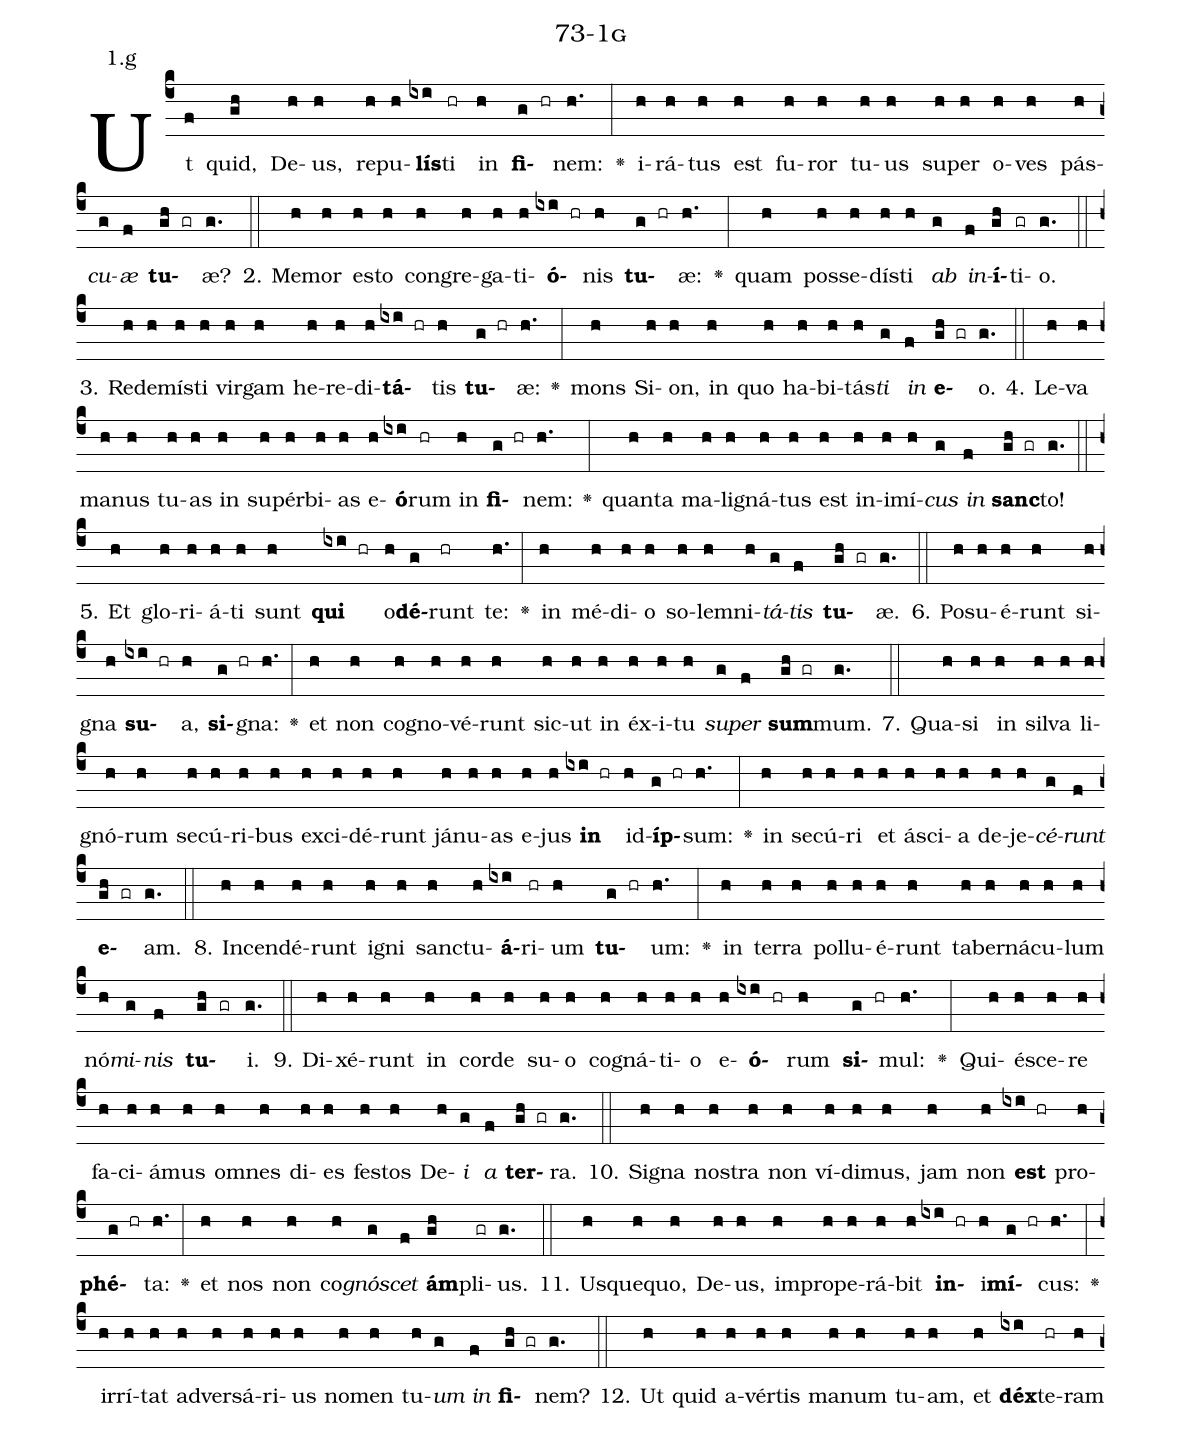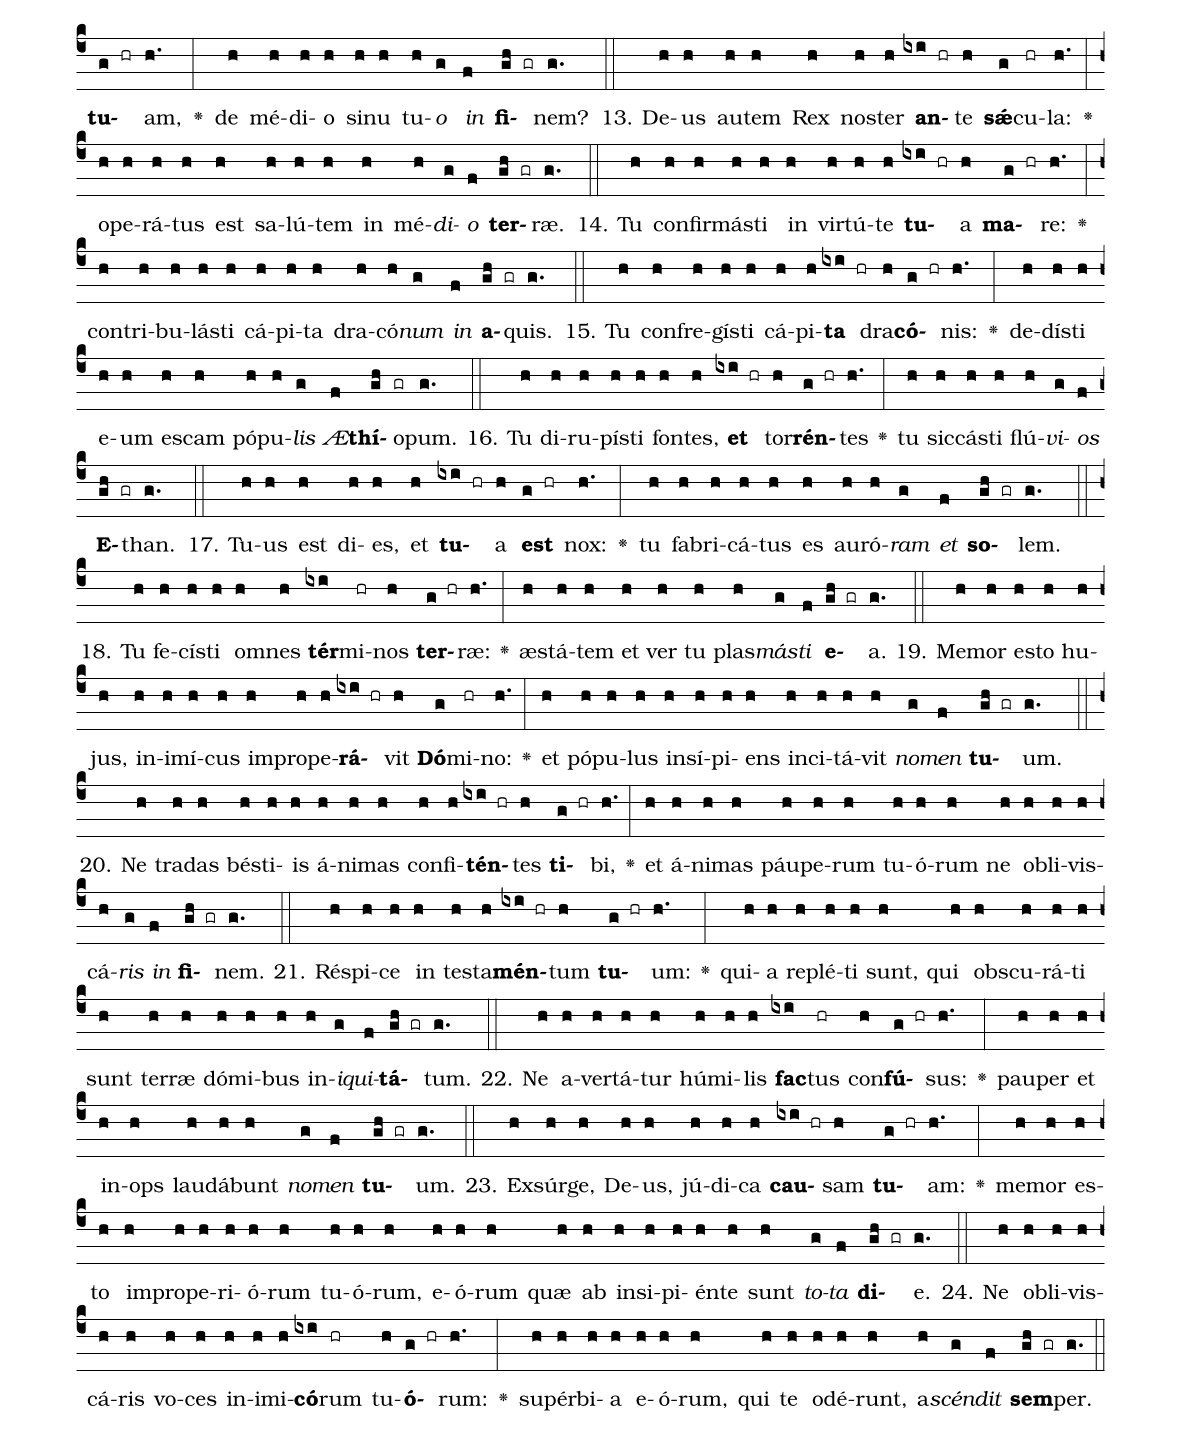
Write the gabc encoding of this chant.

name: 73-1g;
annotation: 1.g;
%%
(c4)Ut(f) quid,(gh) De(h)us,(h) re(h)pu(h)<b>lís</b>(ixi)ti(hr) in(h) <b>fi</b>(g hr)nem:(h.) <v>\greheightstar</v>(:) i(h)rá(h)tus(h) est(h) fu(h)ror(h) tu(h)us(h) su(h)per(h) o(h)ves(h) pás(h)<i>cu</i>(g)<i>æ</i>(f) <b>tu</b>(gh gr)æ?(g.) (::)
2. Me(h)mor(h) es(h)to(h) con(h)gre(h)ga(h)ti(h)<b>ó</b>(ixi hr)nis(h) <b>tu</b>(g hr)æ:(h.) <v>\greheightstar</v>(:) quam(h) pos(h)se(h)dís(h)ti(h) <i>ab</i>(g) <i>in</i>(f)<b>í</b>(gh)ti(gr)o.(g.) (::)
3. Red(h)e(h)mís(h)ti(h) vir(h)gam(h) he(h)re(h)di(h)<b>tá</b>(ixi hr)tis(h) <b>tu</b>(g hr)æ:(h.) <v>\greheightstar</v>(:) mons(h) Si(h)on,(h) in(h) quo(h) ha(h)bi(h)tás(h)<i>ti</i>(g) <i>in</i>(f) <b>e</b>(gh gr)o.(g.) (::)
4. Le(h)va(h) ma(h)nus(h) tu(h)as(h) in(h) su(h)pér(h)bi(h)as(h) e(h)<b>ó</b>(ixi)rum(hr) in(h) <b>fi</b>(g hr)nem:(h.) <v>\greheightstar</v>(:) quan(h)ta(h) ma(h)li(h)gná(h)tus(h) est(h) in(h)i(h)mí(h)<i>cus</i>(g) <i>in</i>(f) <b>sanc</b>(gh gr)to!(g.) (::)
5. Et(h) glo(h)ri(h)á(h)ti(h) sunt(h) <b>qui</b>(ixi hr) o(h)<b>dé</b>(g)runt(hr) te:(h.) <v>\greheightstar</v>(:) in(h) mé(h)di(h)o(h) so(h)lem(h)ni(h)<i>tá</i>(g)<i>tis</i>(f) <b>tu</b>(gh gr)æ.(g.) (::)
6. Po(h)su(h)é(h)runt(h) si(h)gna(h) <b>su</b>(ixi hr)a,(h) <b>si</b>(g hr)gna:(h.) <v>\greheightstar</v>(:) et(h) non(h) co(h)gno(h)vé(h)runt(h) sic(h)ut(h) in(h) éx(h)i(h)tu(h) <i>su</i>(g)<i>per</i>(f) <b>sum</b>(gh gr)mum.(g.) (::)
7. Qua(h)si(h) in(h) sil(h)va(h) li(h)gnó(h)rum(h) se(h)cú(h)ri(h)bus(h) ex(h)ci(h)dé(h)runt(h) já(h)nu(h)as(h) e(h)jus(h) <b>in</b>(ixi hr) id(h)<b>íp</b>(g hr)sum:(h.) <v>\greheightstar</v>(:) in(h) se(h)cú(h)ri(h) et(h) á(h)sci(h)a(h) de(h)je(h)<i>cé</i>(g)<i>runt</i>(f) <b>e</b>(gh gr)am.(g.) (::)
8. In(h)cen(h)dé(h)runt(h) i(h)gni(h) sanc(h)tu(h)<b>á</b>(ixi)ri(hr)um(h) <b>tu</b>(g hr)um:(h.) <v>\greheightstar</v>(:) in(h) ter(h)ra(h) pol(h)lu(h)é(h)runt(h) ta(h)ber(h)ná(h)cu(h)lum(h) nó(h)<i>mi</i>(g)<i>nis</i>(f) <b>tu</b>(gh gr)i.(g.) (::)
9. Di(h)xé(h)runt(h) in(h) cor(h)de(h) su(h)o(h) co(h)gná(h)ti(h)o(h) e(h)<b>ó</b>(ixi hr)rum(h) <b>si</b>(g hr)mul:(h.) <v>\greheightstar</v>(:) Qui(h)é(h)sce(h)re(h) fa(h)ci(h)á(h)mus(h) om(h)nes(h) di(h)es(h) fes(h)tos(h) De(h)<i>i</i>(g) <i>a</i>(f) <b>ter</b>(gh gr)ra.(g.) (::)
10. Si(h)gna(h) nos(h)tra(h) non(h) ví(h)di(h)mus,(h) jam(h) non(h) <b>est</b>(ixi hr) pro(h)<b>phé</b>(g hr)ta:(h.) <v>\greheightstar</v>(:) et(h) nos(h) non(h) co(h)<i>gnó</i>(g)<i>scet</i>(f) <b>ám</b>(gh)pli(gr)us.(g.) (::)
11. Us(h)que(h)quo,(h) De(h)us,(h) im(h)pro(h)pe(h)rá(h)bit(h) <b>in</b>(ixi hr)i(h)<b>mí</b>(g hr)cus:(h.) <v>\greheightstar</v>(:) ir(h)rí(h)tat(h) ad(h)ver(h)sá(h)ri(h)us(h) no(h)men(h) tu(h)<i>um</i>(g) <i>in</i>(f) <b>fi</b>(gh gr)nem?(g.) (::)
12. Ut(h) quid(h) a(h)vér(h)tis(h) ma(h)num(h) tu(h)am,(h) et(h) <b>déx</b>(ixi)te(hr)ram(h) <b>tu</b>(g hr)am,(h.) <v>\greheightstar</v>(:) de(h) mé(h)di(h)o(h) si(h)nu(h) tu(h)<i>o</i>(g) <i>in</i>(f) <b>fi</b>(gh gr)nem?(g.) (::)
13. De(h)us(h) au(h)tem(h) Rex(h) nos(h)ter(h) <b>an</b>(ixi hr)te(h) <b>sǽ</b>(g)cu(hr)la:(h.) <v>\greheightstar</v>(:) o(h)pe(h)rá(h)tus(h) est(h) sa(h)lú(h)tem(h) in(h) mé(h)<i>di</i>(g)<i>o</i>(f) <b>ter</b>(gh gr)ræ.(g.) (::)
14. Tu(h) con(h)fir(h)más(h)ti(h) in(h) vir(h)tú(h)te(h) <b>tu</b>(ixi hr)a(h) <b>ma</b>(g hr)re:(h.) <v>\greheightstar</v>(:) con(h)tri(h)bu(h)lás(h)ti(h) cá(h)pi(h)ta(h) dra(h)có(h)<i>num</i>(g) <i>in</i>(f) <b>a</b>(gh gr)quis.(g.) (::)
15. Tu(h) con(h)fre(h)gís(h)ti(h) cá(h)pi(h)<b>ta</b>(ixi hr) dra(h)<b>có</b>(g hr)nis:(h.) <v>\greheightstar</v>(:) de(h)dís(h)ti(h) e(h)um(h) es(h)cam(h) pó(h)pu(h)<i>lis</i>(g) <i>Æ</i>(f)<b>thí</b>(gh)o(gr)pum.(g.) (::)
16. Tu(h) di(h)ru(h)pís(h)ti(h) fon(h)tes,(h) <b>et</b>(ixi hr) tor(h)<b>rén</b>(g hr)tes(h.) <v>\greheightstar</v>(:) tu(h) sic(h)cás(h)ti(h) flú(h)<i>vi</i>(g)<i>os</i>(f) <b>E</b>(gh gr)than.(g.) (::)
17. Tu(h)us(h) est(h) di(h)es,(h) et(h) <b>tu</b>(ixi hr)a(h) <b>est</b>(g hr) nox:(h.) <v>\greheightstar</v>(:) tu(h) fa(h)bri(h)cá(h)tus(h) es(h) au(h)ró(h)<i>ram</i>(g) <i>et</i>(f) <b>so</b>(gh gr)lem.(g.) (::)
18. Tu(h) fe(h)cís(h)ti(h) om(h)nes(h) <b>tér</b>(ixi)mi(hr)nos(h) <b>ter</b>(g hr)ræ:(h.) <v>\greheightstar</v>(:) æs(h)tá(h)tem(h) et(h) ver(h) tu(h) plas(h)<i>más</i>(g)<i>ti</i>(f) <b>e</b>(gh gr)a.(g.) (::)
19. Me(h)mor(h) es(h)to(h) hu(h)jus,(h) in(h)i(h)mí(h)cus(h) im(h)pro(h)pe(h)<b>rá</b>(ixi hr)vit(h) <b>Dó</b>(g)mi(hr)no:(h.) <v>\greheightstar</v>(:) et(h) pó(h)pu(h)lus(h) in(h)sí(h)pi(h)ens(h) in(h)ci(h)tá(h)vit(h) <i>no</i>(g)<i>men</i>(f) <b>tu</b>(gh gr)um.(g.) (::)
20. Ne(h) tra(h)das(h) bés(h)ti(h)is(h) á(h)ni(h)mas(h) con(h)fi(h)<b>tén</b>(ixi hr)tes(h) <b>ti</b>(g hr)bi,(h.) <v>\greheightstar</v>(:) et(h) á(h)ni(h)mas(h) páu(h)pe(h)rum(h) tu(h)ó(h)rum(h) ne(h) ob(h)li(h)vis(h)cá(h)<i>ris</i>(g) <i>in</i>(f) <b>fi</b>(gh gr)nem.(g.) (::)
21. Ré(h)spi(h)ce(h) in(h) tes(h)ta(h)<b>mén</b>(ixi hr)tum(h) <b>tu</b>(g hr)um:(h.) <v>\greheightstar</v>(:) qui(h)a(h) re(h)plé(h)ti(h) sunt,(h) qui(h) obs(h)cu(h)rá(h)ti(h) sunt(h) ter(h)ræ(h) dó(h)mi(h)bus(h) in(h)<i>i</i>(g)<i>qui</i>(f)<b>tá</b>(gh gr)tum.(g.) (::)
22. Ne(h) a(h)ver(h)tá(h)tur(h) hú(h)mi(h)lis(h) <b>fac</b>(ixi)tus(hr) con(h)<b>fú</b>(g hr)sus:(h.) <v>\greheightstar</v>(:) pau(h)per(h) et(h) in(h)ops(h) lau(h)dá(h)bunt(h) <i>no</i>(g)<i>men</i>(f) <b>tu</b>(gh gr)um.(g.) (::)
23. Ex(h)súr(h)ge,(h) De(h)us,(h) jú(h)di(h)ca(h) <b>cau</b>(ixi hr)sam(h) <b>tu</b>(g hr)am:(h.) <v>\greheightstar</v>(:) me(h)mor(h) es(h)to(h) im(h)pro(h)pe(h)ri(h)ó(h)rum(h) tu(h)ó(h)rum,(h) e(h)ó(h)rum(h) quæ(h) ab(h) in(h)si(h)pi(h)én(h)te(h) sunt(h) <i>to</i>(g)<i>ta</i>(f) <b>di</b>(gh gr)e.(g.) (::)
24. Ne(h) ob(h)li(h)vis(h)cá(h)ris(h) vo(h)ces(h) in(h)i(h)mi(h)<b>có</b>(ixi)rum(hr) tu(h)<b>ó</b>(g hr)rum:(h.) <v>\greheightstar</v>(:) su(h)pér(h)bi(h)a(h) e(h)ó(h)rum,(h) qui(h) te(h) o(h)dé(h)runt,(h) a(h)<i>scén</i>(g)<i>dit</i>(f) <b>sem</b>(gh gr)per.(g.) (::)
